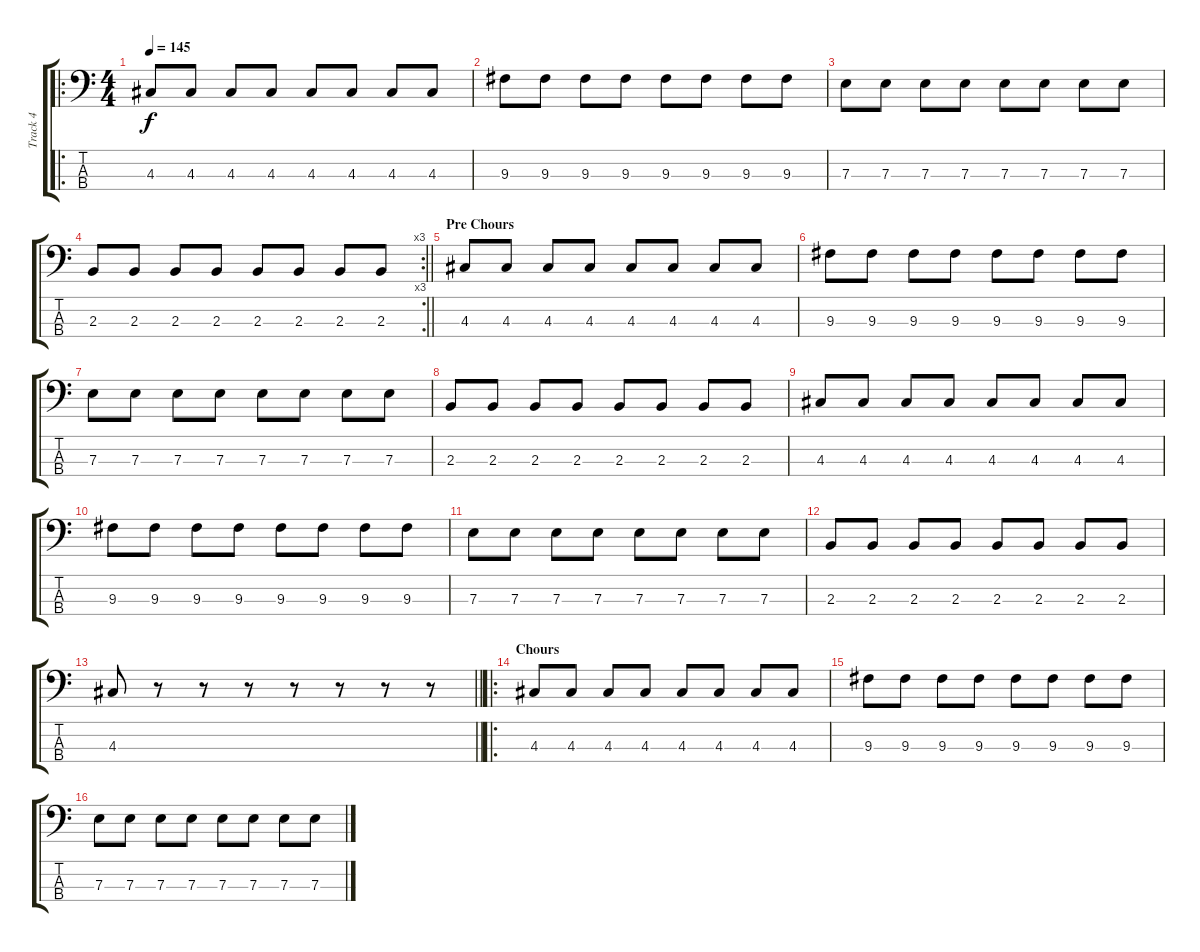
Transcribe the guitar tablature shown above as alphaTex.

\track ("Track 4" "Track 4") {instrument electricbassfinger}
\staff {score tabs}
\tuning (G2 D2 A1 E1) {hide}
\ro
\ts (4 4)
\tempo 145
\clef f4
\ks c
4.3.8{dy f} 4.3.8 4.3.8 4.3.8 4.3.8 4.3.8 4.3.8 4.3.8 |
9.3.8 9.3.8 9.3.8 9.3.8 9.3.8 9.3.8 9.3.8 9.3.8 |
7.3.8 7.3.8 7.3.8 7.3.8 7.3.8 7.3.8 7.3.8 7.3.8 |
\rc 3
\barLineRight lightlight
2.3.8 2.3.8 2.3.8 2.3.8 2.3.8 2.3.8 2.3.8 2.3.8 |
\section ("" "Pre Chours")
4.3.8 4.3.8 4.3.8 4.3.8 4.3.8 4.3.8 4.3.8 4.3.8 |
9.3.8 9.3.8 9.3.8 9.3.8 9.3.8 9.3.8 9.3.8 9.3.8 |
7.3.8 7.3.8 7.3.8 7.3.8 7.3.8 7.3.8 7.3.8 7.3.8 |
2.3.8 2.3.8 2.3.8 2.3.8 2.3.8 2.3.8 2.3.8 2.3.8 |
4.3.8 4.3.8 4.3.8 4.3.8 4.3.8 4.3.8 4.3.8 4.3.8 |
9.3.8 9.3.8 9.3.8 9.3.8 9.3.8 9.3.8 9.3.8 9.3.8 |
7.3.8 7.3.8 7.3.8 7.3.8 7.3.8 7.3.8 7.3.8 7.3.8 |
2.3.8 2.3.8 2.3.8 2.3.8 2.3.8 2.3.8 2.3.8 2.3.8 |
\barLineRight lightlight
4.3.8 r.8 r.8 r.8 r.8 r.8 r.8 r.8 |
\ro
\section ("" "Chours")
4.3.8 4.3.8 4.3.8 4.3.8 4.3.8 4.3.8 4.3.8 4.3.8 |
9.3.8 9.3.8 9.3.8 9.3.8 9.3.8 9.3.8 9.3.8 9.3.8 |
7.3.8 7.3.8 7.3.8 7.3.8 7.3.8 7.3.8 7.3.8 7.3.8
